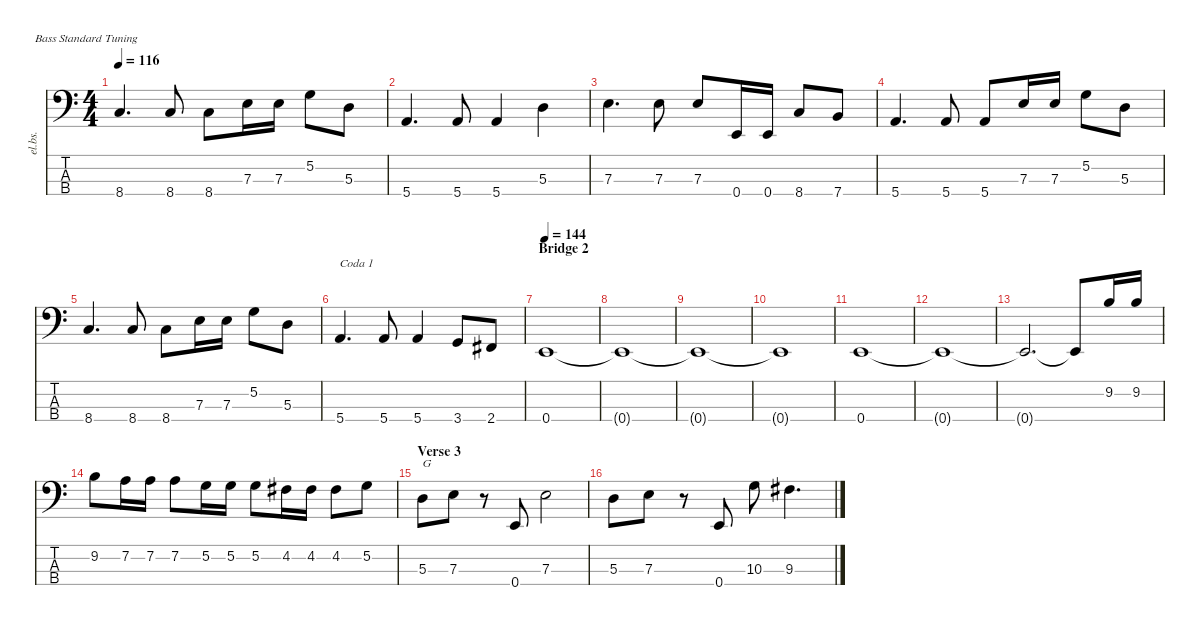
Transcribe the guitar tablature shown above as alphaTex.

\defaultSystemsLayout 4
\hideDynamics
\bracketExtendMode nobrackets
\track ("BASS" "el.bs.") {instrument electricbasspick}
\staff {score tabs}
\tuning (G2 D2 A1 E1)
\ts (4 4)
\tempo 116
\clef f4
\ks c
8.4.4{d dy f} 8.4.8 8.4.8 7.3.16 7.3.16 5.2.8 5.3.8 |
5.4.4{d} 5.4.8 5.4.4 5.3.4 |
7.3.4{d} 7.3.8 7.3.8 0.4.16 0.4.16 8.4.8 7.4.8 |
5.4.4{d} 5.4.8 5.4.8 7.3.16 7.3.16 5.2.8 5.3.8 |
8.4.4{d} 8.4.8 8.4.8 7.3.16 7.3.16 5.2.8 5.3.8 |
5.4.4{d txt "Coda 1"} 5.4.8 5.4.4 3.4.8 2.4{acc #}.8 |
\section ("" "Bridge 2")
\tempo 144
0.4.1 |
0.4{t}.1 |
0.4{t}.1 |
0.4{t}.1 |
0.4.1 |
0.4{t}.1 |
0.4{t}.2{d} 0.4{t}.8 9.2.16 9.2.16 |
9.2.8 7.2.16 7.2.16 7.2.8 5.2.16 5.2.16 5.2.8 4.2{acc #}.16 4.2{acc #}.16 4.2{acc #}.8 5.2.8 |
\section ("" "Verse 3")
5.3.8{txt "G"} 7.3.8 r.8 0.4.8 7.3.2 |
5.3.8 7.3.8 r.8 0.4.8 10.3.8 9.3{acc #}.4{d}
